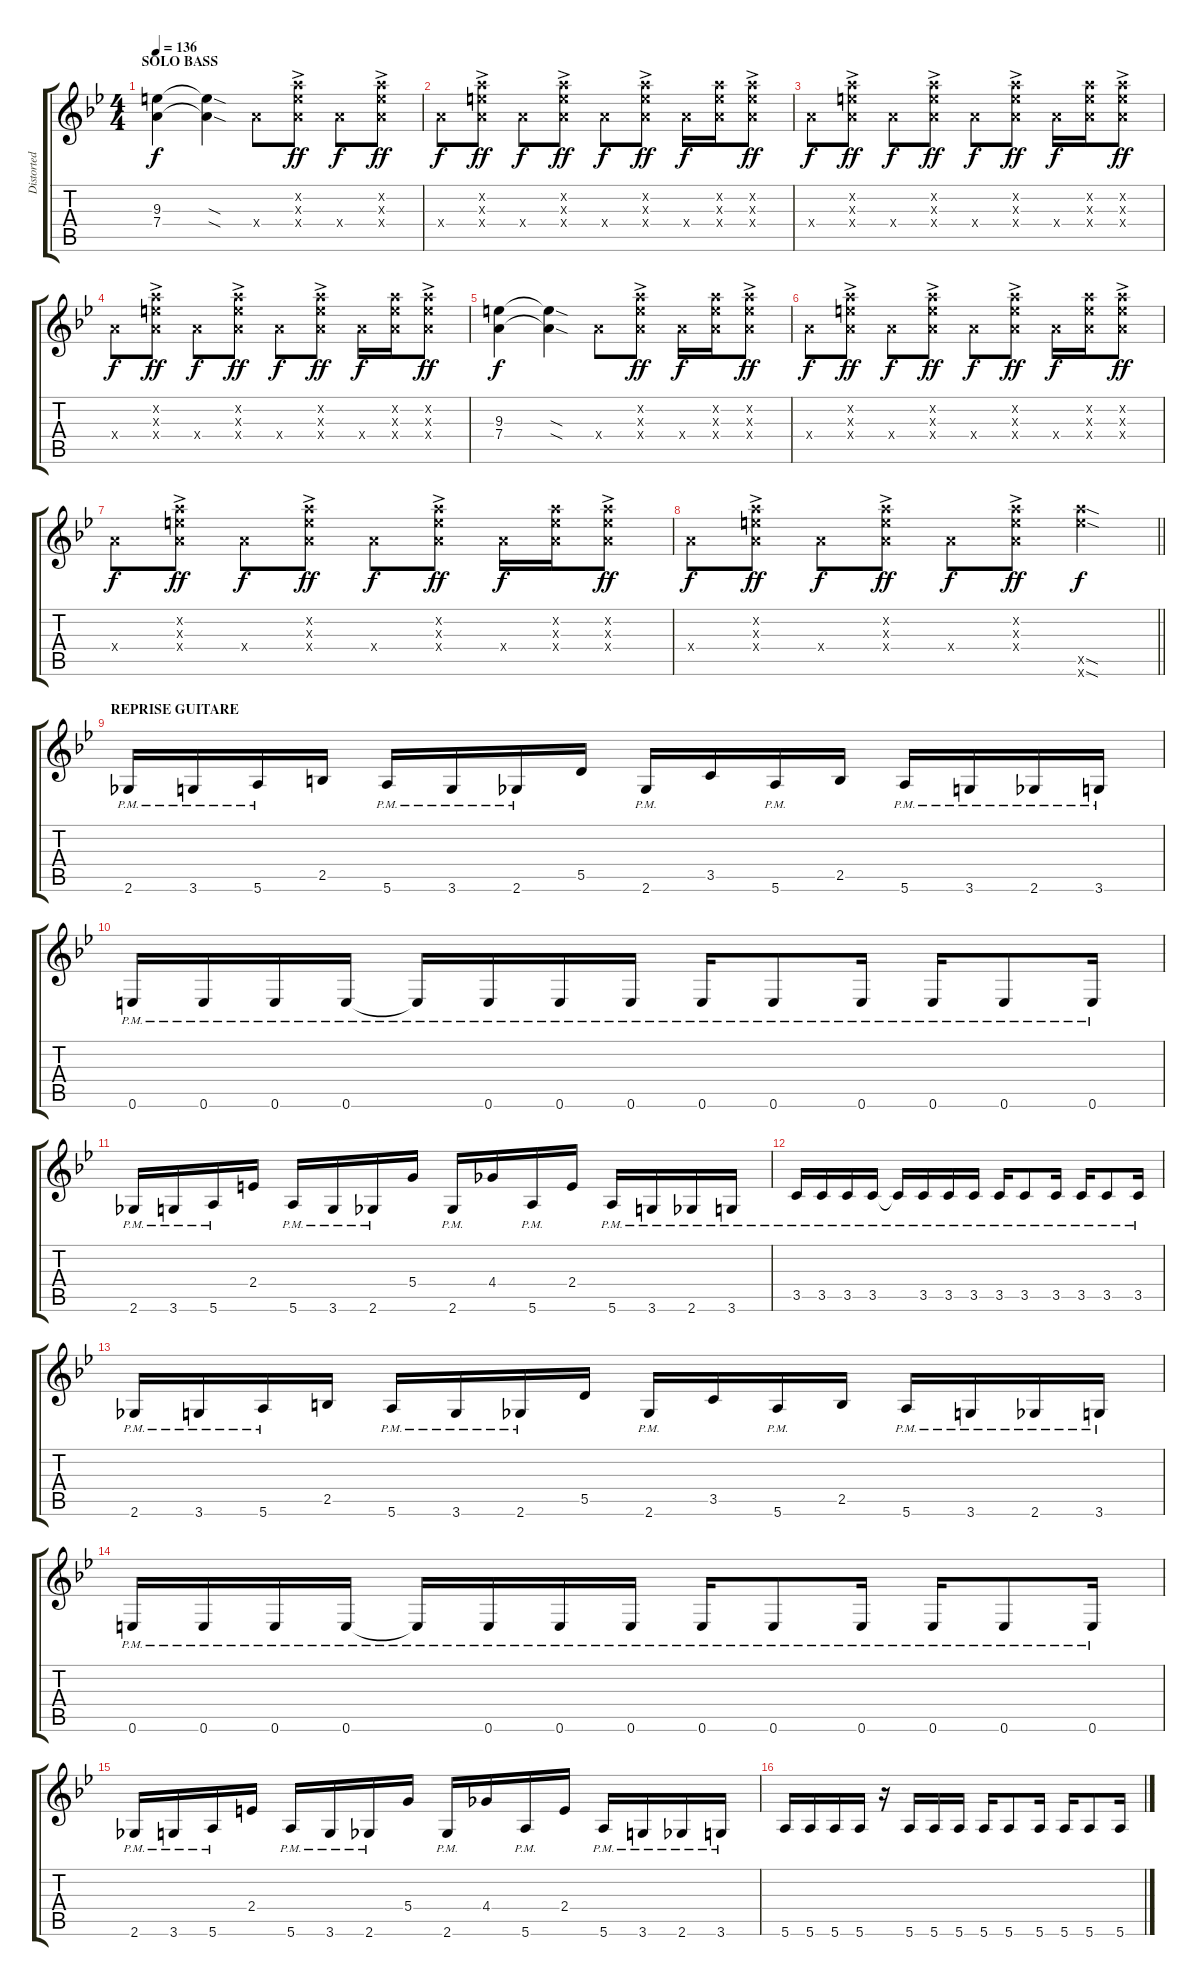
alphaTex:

\track ("Distorted [Left]" "Distorted ") {mute instrument overdrivenguitar}
\staff {score tabs}
\tuning (E4 B3 G3 D3 A2 E2) {hide}
\ts (4 4)
\section ("" "SOLO BASS")
\tempo 136
\clef g2
\ks bb
(9.3 7.4).4{dy f} (9.3{sod t} 7.4{sod t}).4 7.4{x}.8 (10.2{ac x} 9.3{ac x} 7.4{ac x}).8{dy ff} 7.4{x}.8{dy f} (10.2{ac x} 9.3{ac x} 7.4{ac x}).8{dy ff} |
7.4{x}.8{dy f} (10.2{ac x} 9.3{ac x} 7.4{ac x}).8{dy ff} 7.4{x}.8{dy f} (10.2{ac x} 9.3{ac x} 7.4{ac x}).8{dy ff} 7.4{x}.8{dy f} (10.2{ac x} 9.3{ac x} 7.4{ac x}).8{dy ff} 7.4{x}.16{dy f} (10.2{x} 9.3{x} 7.4{x}).16 (10.2{ac x} 9.3{ac x} 7.4{ac x}).8{dy ff} |
7.4{x}.8{dy f} (10.2{ac x} 9.3{ac x} 7.4{ac x}).8{dy ff} 7.4{x}.8{dy f} (10.2{ac x} 9.3{ac x} 7.4{ac x}).8{dy ff} 7.4{x}.8{dy f} (10.2{ac x} 9.3{ac x} 7.4{ac x}).8{dy ff} 7.4{x}.16{dy f} (10.2{x} 9.3{x} 7.4{x}).16 (10.2{ac x} 9.3{ac x} 7.4{ac x}).8{dy ff} |
7.4{x}.8{dy f} (10.2{ac x} 9.3{ac x} 7.4{ac x}).8{dy ff} 7.4{x}.8{dy f} (10.2{ac x} 9.3{ac x} 7.4{ac x}).8{dy ff} 7.4{x}.8{dy f} (10.2{ac x} 9.3{ac x} 7.4{ac x}).8{dy ff} 7.4{x}.16{dy f} (10.2{x} 9.3{x} 7.4{x}).16 (10.2{ac x} 9.3{ac x} 7.4{ac x}).8{dy ff} |
(9.3 7.4).4{dy f} (9.3{sod t} 7.4{sod t}).4 7.4{x}.8 (10.2{ac x} 9.3{ac x} 7.4{ac x}).8{dy ff} 7.4{x}.16{dy f} (10.2{x} 9.3{x} 7.4{x}).16 (10.2{ac x} 9.3{ac x} 7.4{ac x}).8{dy ff} |
7.4{x}.8{dy f} (10.2{ac x} 9.3{ac x} 7.4{ac x}).8{dy ff} 7.4{x}.8{dy f} (10.2{ac x} 9.3{ac x} 7.4{ac x}).8{dy ff} 7.4{x}.8{dy f} (10.2{ac x} 9.3{ac x} 7.4{ac x}).8{dy ff} 7.4{x}.16{dy f} (10.2{x} 9.3{x} 7.4{x}).16 (10.2{ac x} 9.3{ac x} 7.4{ac x}).8{dy ff} |
7.4{x}.8{dy f} (10.2{ac x} 9.3{ac x} 7.4{ac x}).8{dy ff} 7.4{x}.8{dy f} (10.2{ac x} 9.3{ac x} 7.4{ac x}).8{dy ff} 7.4{x}.8{dy f} (10.2{ac x} 9.3{ac x} 7.4{ac x}).8{dy ff} 7.4{x}.16{dy f} (10.2{x} 9.3{x} 7.4{x}).16 (10.2{ac x} 9.3{ac x} 7.4{ac x}).8{dy ff} |
\barLineRight lightlight
7.4{x}.8{dy f} (10.2{ac x} 9.3{ac x} 7.4{ac x}).8{dy ff} 7.4{x}.8{dy f} (10.2{ac x} 9.3{ac x} 7.4{ac x}).8{dy ff} 7.4{x}.8{dy f} (10.2{ac x} 9.3{ac x} 7.4{ac x}).8{dy ff} (24.5{sod x} 24.6{sod x}).4{dy f} |
\section ("" "REPRISE GUITARE")
2.6{pm}.16 3.6{pm}.16 5.6{pm}.16 2.5.16 5.6{pm}.16 3.6{pm}.16 2.6{pm}.16 5.5.16 2.6{pm}.16 3.5.16 5.6{pm}.16 2.5.16 5.6{pm}.16 3.6{pm}.16 2.6{pm}.16 3.6{pm}.16 |
0.6{pm}.16 0.6{pm}.16 0.6{pm}.16 0.6{pm}.16 0.6{pm t}.16 0.6{pm}.16 0.6{pm}.16 0.6{pm}.16 0.6{pm}.16 0.6{pm}.8 0.6{pm}.16 0.6{pm}.16 0.6{pm}.8 0.6{pm}.16 |
2.6{pm}.16 3.6{pm}.16 5.6{pm}.16 2.4.16 5.6{pm}.16 3.6{pm}.16 2.6{pm}.16 5.4.16 2.6{pm}.16 4.4.16 5.6{pm}.16 2.4.16 5.6{pm}.16 3.6{pm}.16 2.6{pm}.16 3.6{pm}.16 |
3.5{pm}.16 3.5{pm}.16 3.5{pm}.16 3.5{pm}.16 3.5{pm t}.16 3.5{pm}.16 3.5{pm}.16 3.5{pm}.16 3.5{pm}.16 3.5{pm}.8 3.5{pm}.16 3.5{pm}.16 3.5{pm}.8 3.5{pm}.16 |
2.6{pm}.16 3.6{pm}.16 5.6{pm}.16 2.5.16 5.6{pm}.16 3.6{pm}.16 2.6{pm}.16 5.5.16 2.6{pm}.16 3.5.16 5.6{pm}.16 2.5.16 5.6{pm}.16 3.6{pm}.16 2.6{pm}.16 3.6{pm}.16 |
0.6{pm}.16 0.6{pm}.16 0.6{pm}.16 0.6{pm}.16 0.6{pm t}.16 0.6{pm}.16 0.6{pm}.16 0.6{pm}.16 0.6{pm}.16 0.6{pm}.8 0.6{pm}.16 0.6{pm}.16 0.6{pm}.8 0.6{pm}.16 |
2.6{pm}.16 3.6{pm}.16 5.6{pm}.16 2.4.16 5.6{pm}.16 3.6{pm}.16 2.6{pm}.16 5.4.16 2.6{pm}.16 4.4.16 5.6{pm}.16 2.4.16 5.6{pm}.16 3.6{pm}.16 2.6{pm}.16 3.6{pm}.16 |
5.6.16 5.6.16 5.6.16 5.6.16 r.16 5.6.16 5.6.16 5.6.16 5.6.16 5.6.8 5.6.16 5.6.16 5.6.8 5.6.16
